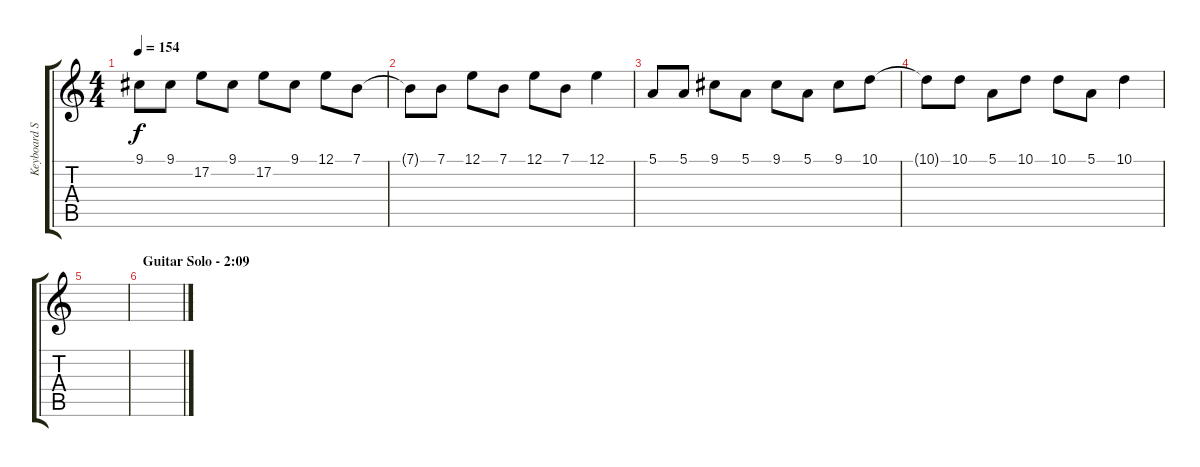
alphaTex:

\track ("Keyboard Str" "Keyboard S") {instrument synthstrings1}
\staff {score tabs}
\tuning (E4 B3 G3 D3 A2 E2) {hide}
\ts (4 4)
\tempo 154
\clef g2
\ks c
9.1.8{dy f} 9.1.8 17.2.8 9.1.8 17.2.8 9.1.8 12.1.8 7.1.8 |
7.1{t}.8 7.1.8 12.1.8 7.1.8 12.1.8 7.1.8 12.1.4 |
5.1.8 5.1.8 9.1.8 5.1.8 9.1.8 5.1.8 9.1.8 10.1.8 |
10.1{t}.8 10.1.8 5.1.8 10.1.8 10.1.8 5.1.8 10.1.4 |
|
\section ("" "Guitar Solo - 2:09")
